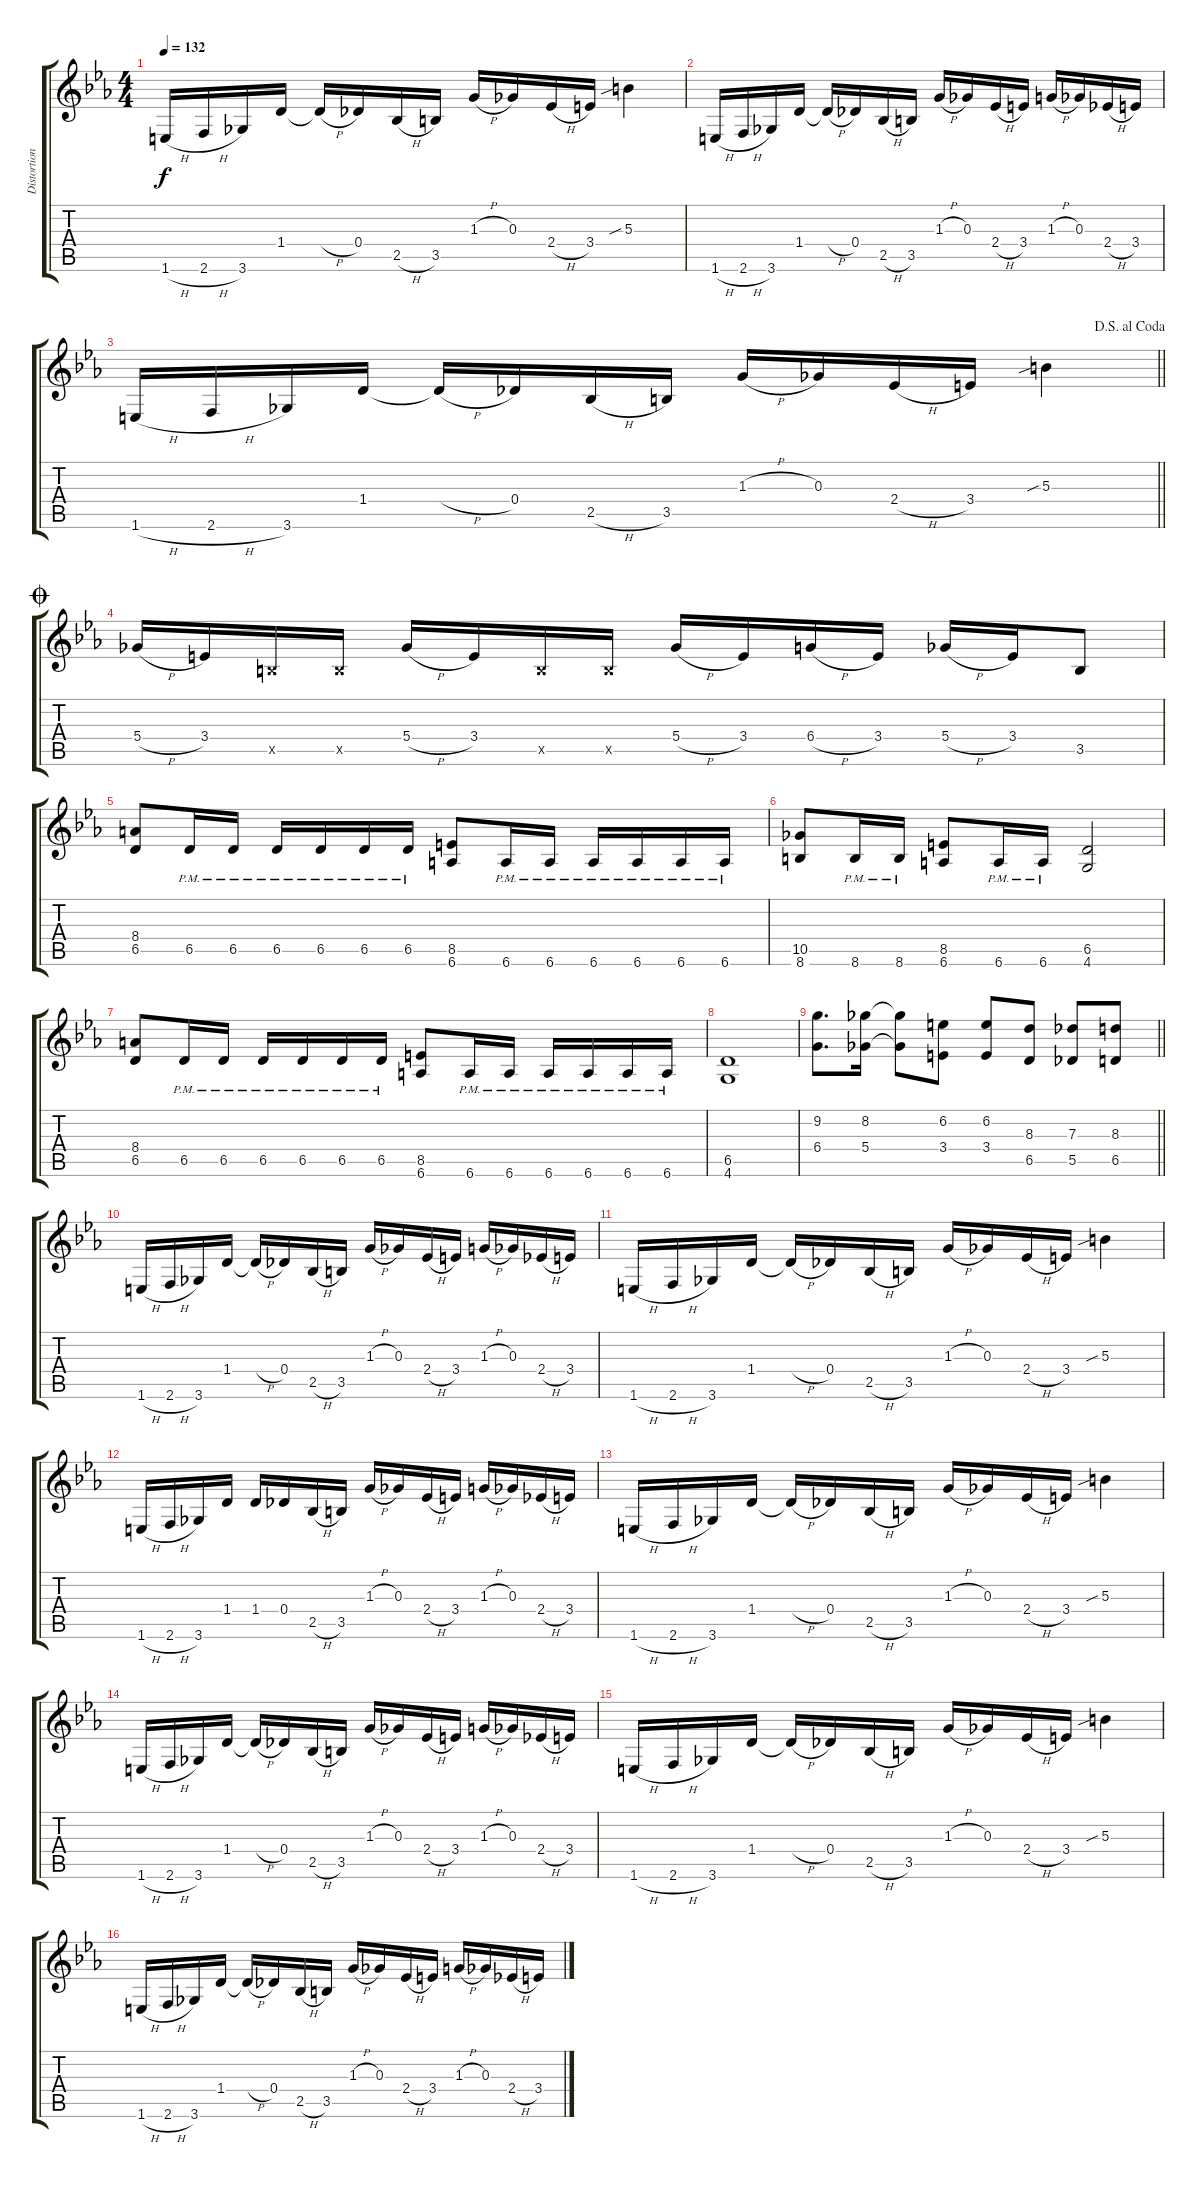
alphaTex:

\track ("Distortion" "Distortion") {instrument distortionguitar}
\staff {score tabs}
\tuning (Eb4 Bb3 Gb3 Db3 Ab2 Eb2) {hide}
\ts (4 4)
\tempo 132
\clef g2
\ks eb
1.6{h}.16{dy f} 2.6{h}.16 3.6.16 1.4.16 1.4{h t}.16 0.4.16 2.5{h}.16 3.5.16 1.3{h}.16 0.3.16 2.4{h}.16 3.4.16 5.3{sib}.4 |
1.6{h}.16 2.6{h}.16 3.6.16 1.4.16 1.4{h t}.16 0.4.16 2.5{h}.16 3.5.16 1.3{h}.16 0.3.16 2.4{h}.16 3.4.16 1.3{h}.16 0.3.16 2.4{h}.16 3.4.16 |
\jump dalsegnoalcoda
\barLineRight lightlight
1.6{h}.16 2.6{h}.16 3.6.16 1.4.16 1.4{h t}.16 0.4.16 2.5{h}.16 3.5.16 1.3{h}.16 0.3.16 2.4{h}.16 3.4.16 5.3{sib}.4 |
\jump coda
5.4{h}.16 3.4.16 3.5{x}.16 3.5{x}.16 5.4{h}.16 3.4.16 3.5{x}.16 3.5{x}.16 5.4{h}.16 3.4.16 6.4{h}.16 3.4.16 5.4{h}.16 3.4.16 3.5.8 |
(8.4 6.5).8 6.5{pm}.16 6.5{pm}.16 6.5{pm}.16 6.5{pm}.16 6.5{pm}.16 6.5{pm}.16 (8.5 6.6).8 6.6{pm}.16 6.6{pm}.16 6.6{pm}.16 6.6{pm}.16 6.6{pm}.16 6.6{pm}.16 |
(10.5 8.6).8 8.6{pm}.16 8.6{pm}.16 (8.5 6.6).8 6.6{pm}.16 6.6{pm}.16 (6.5 4.6).2 |
(8.4 6.5).8 6.5{pm}.16 6.5{pm}.16 6.5{pm}.16 6.5{pm}.16 6.5{pm}.16 6.5{pm}.16 (8.5 6.6).8 6.6{pm}.16 6.6{pm}.16 6.6{pm}.16 6.6{pm}.16 6.6{pm}.16 6.6{pm}.16 |
(6.5 4.6).1 |
\barLineRight lightlight
(9.2 6.4).8{d} (8.2 5.4).16 (8.2{t} 5.4{t}).8 (6.2 3.4).8 (6.2 3.4).8 (8.3 6.5).8 (7.3 5.5).8 (8.3 6.5).8 |
\section ("" " ")
1.6{h}.16 2.6{h}.16 3.6.16 1.4.16 1.4{h t}.16 0.4.16 2.5{h}.16 3.5.16 1.3{h}.16 0.3.16 2.4{h}.16 3.4.16 1.3{h}.16 0.3.16 2.4{h}.16 3.4.16 |
1.6{h}.16 2.6{h}.16 3.6.16 1.4.16 1.4{h t}.16 0.4.16 2.5{h}.16 3.5.16 1.3{h}.16 0.3.16 2.4{h}.16 3.4.16 5.3{sib}.4 |
1.6{h}.16 2.6{h}.16 3.6.16 1.4.16 1.4.16 0.4.16 2.5{h}.16 3.5.16 1.3{h}.16 0.3.16 2.4{h}.16 3.4.16 1.3{h}.16 0.3.16 2.4{h}.16 3.4.16 |
1.6{h}.16 2.6{h}.16 3.6.16 1.4.16 1.4{h t}.16 0.4.16 2.5{h}.16 3.5.16 1.3{h}.16 0.3.16 2.4{h}.16 3.4.16 5.3{sib}.4 |
1.6{h}.16 2.6{h}.16 3.6.16 1.4.16 1.4{h t}.16 0.4.16 2.5{h}.16 3.5.16 1.3{h}.16 0.3.16 2.4{h}.16 3.4.16 1.3{h}.16 0.3.16 2.4{h}.16 3.4.16 |
1.6{h}.16 2.6{h}.16 3.6.16 1.4.16 1.4{h t}.16 0.4.16 2.5{h}.16 3.5.16 1.3{h}.16 0.3.16 2.4{h}.16 3.4.16 5.3{sib}.4 |
1.6{h}.16 2.6{h}.16 3.6.16 1.4.16 1.4{h t}.16 0.4.16 2.5{h}.16 3.5.16 1.3{h}.16 0.3.16 2.4{h}.16 3.4.16 1.3{h}.16 0.3.16 2.4{h}.16 3.4.16
